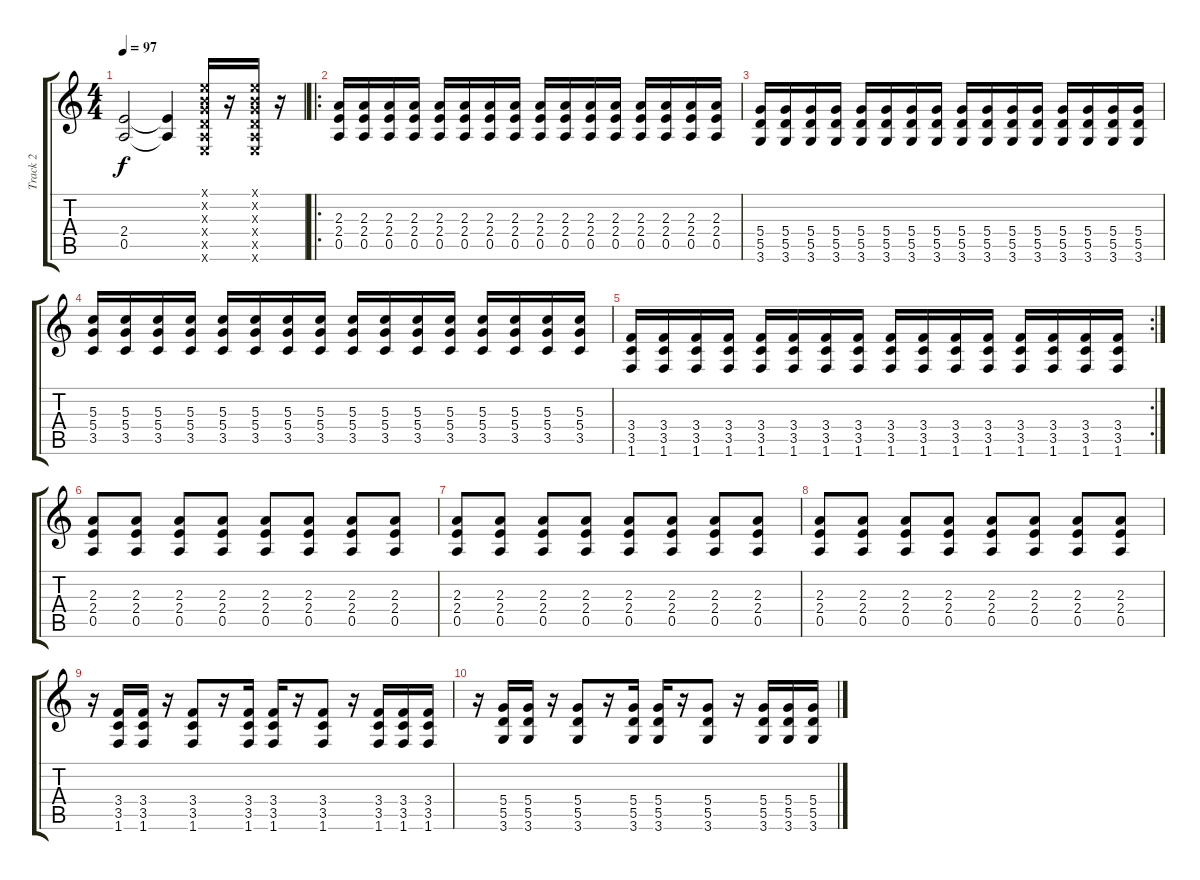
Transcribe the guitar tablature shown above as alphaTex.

\track ("Track 2" "Track 2") {instrument distortionguitar}
\staff {score tabs}
\tuning (E4 B3 G3 D3 A2 E2) {hide}
\ts (4 4)
\tempo 97
\clef g2
\ks c
(2.4{t} 0.5{t}).2{dy f} (2.4{t} 0.5{t}).4 (0.1{x} 0.2{x} 0.3{x} 0.4{x} 0.5{x} 0.6{x}).16 r.16 (0.1{x} 0.2{x} 0.3{x} 0.4{x} 0.5{x} 0.6{x}).16 r.16 |
\ro
(2.3 2.4 0.5).16 (2.3 2.4 0.5).16 (2.3 2.4 0.5).16 (2.3 2.4 0.5).16 (2.3 2.4 0.5).16 (2.3 2.4 0.5).16 (2.3 2.4 0.5).16 (2.3 2.4 0.5).16 (2.3 2.4 0.5).16 (2.3 2.4 0.5).16 (2.3 2.4 0.5).16 (2.3 2.4 0.5).16 (2.3 2.4 0.5).16 (2.3 2.4 0.5).16 (2.3 2.4 0.5).16 (2.3 2.4 0.5).16 |
(5.4 5.5 3.6).16 (5.4 5.5 3.6).16 (5.4 5.5 3.6).16 (5.4 5.5 3.6).16 (5.4 5.5 3.6).16 (5.4 5.5 3.6).16 (5.4 5.5 3.6).16 (5.4 5.5 3.6).16 (5.4 5.5 3.6).16 (5.4 5.5 3.6).16 (5.4 5.5 3.6).16 (5.4 5.5 3.6).16 (5.4 5.5 3.6).16 (5.4 5.5 3.6).16 (5.4 5.5 3.6).16 (5.4 5.5 3.6).16 |
(5.3 5.4 3.5).16 (5.3 5.4 3.5).16 (5.3 5.4 3.5).16 (5.3 5.4 3.5).16 (5.3 5.4 3.5).16 (5.3 5.4 3.5).16 (5.3 5.4 3.5).16 (5.3 5.4 3.5).16 (5.3 5.4 3.5).16 (5.3 5.4 3.5).16 (5.3 5.4 3.5).16 (5.3 5.4 3.5).16 (5.3 5.4 3.5).16 (5.3 5.4 3.5).16 (5.3 5.4 3.5).16 (5.3 5.4 3.5).16 |
\rc 2
(3.4 3.5 1.6).16 (3.4 3.5 1.6).16 (3.4 3.5 1.6).16 (3.4 3.5 1.6).16 (3.4 3.5 1.6).16 (3.4 3.5 1.6).16 (3.4 3.5 1.6).16 (3.4 3.5 1.6).16 (3.4 3.5 1.6).16 (3.4 3.5 1.6).16 (3.4 3.5 1.6).16 (3.4 3.5 1.6).16 (3.4 3.5 1.6).16 (3.4 3.5 1.6).16 (3.4 3.5 1.6).16 (3.4 3.5 1.6).16 |
(2.3 2.4 0.5).8 (2.3 2.4 0.5).8 (2.3 2.4 0.5).8 (2.3 2.4 0.5).8 (2.3 2.4 0.5).8 (2.3 2.4 0.5).8 (2.3 2.4 0.5).8 (2.3 2.4 0.5).8 |
(2.3 2.4 0.5).8 (2.3 2.4 0.5).8 (2.3 2.4 0.5).8 (2.3 2.4 0.5).8 (2.3 2.4 0.5).8 (2.3 2.4 0.5).8 (2.3 2.4 0.5).8 (2.3 2.4 0.5).8 |
(2.3 2.4 0.5).8 (2.3 2.4 0.5).8 (2.3 2.4 0.5).8 (2.3 2.4 0.5).8 (2.3 2.4 0.5).8 (2.3 2.4 0.5).8 (2.3 2.4 0.5).8 (2.3 2.4 0.5).8 |
r.16 (3.4 3.5 1.6).16 (3.4 3.5 1.6).16 r.16 (3.4 3.5 1.6).8 r.16 (3.4 3.5 1.6).16 (3.4 3.5 1.6).16 r.16 (3.4 3.5 1.6).8 r.16 (3.4 3.5 1.6).16 (3.4 3.5 1.6).16 (3.4 3.5 1.6).16 |
r.16 (5.4 5.5 3.6).16 (5.4 5.5 3.6).16 r.16 (5.4 5.5 3.6).8 r.16 (5.4 5.5 3.6).16 (5.4 5.5 3.6).16 r.16 (5.4 5.5 3.6).8 r.16 (5.4 5.5 3.6).16 (5.4 5.5 3.6).16 (5.4 5.5 3.6).16
